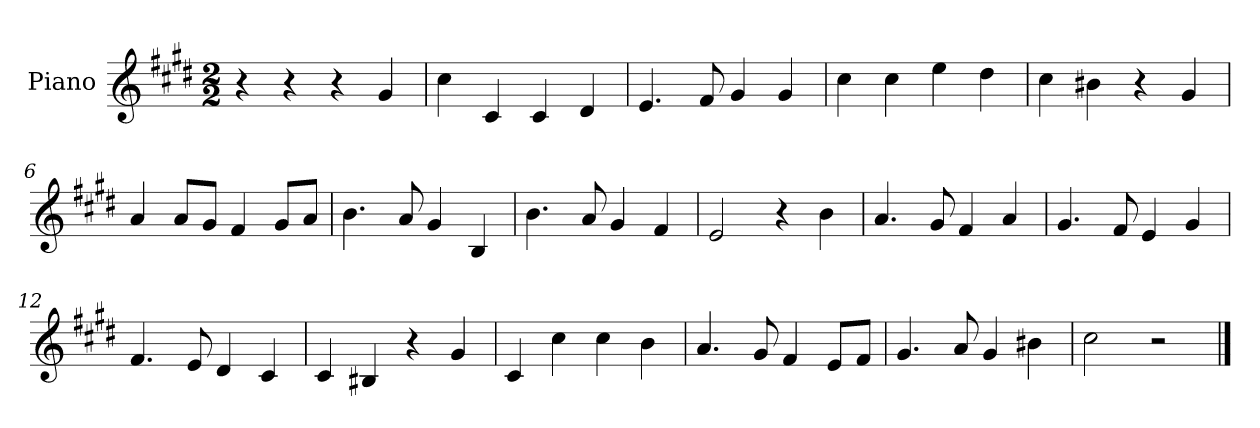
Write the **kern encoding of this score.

**kern
*part1
*staff1
*I"Piano
*I'Pno
*clefG2
*k[f#c#g#d#]
*c#:
*M2/2
=1
4r
4r
4r
4g#/
=2
4cc#\
4c#/
4c#/
4d#/
=3
4.e/
8f#/
4g#/
4g#/
=4
4cc#\
4cc#\
4ee\
4dd#\
=5
4cc#\
4b#X\
4r
4g#/
=6
4a/
8a/L
8g#/J
4f#/
8g#/L
8a/J
=7
4.b\
8a/
4g#/
4B/
=8
4.b\
8a/
4g#/
4f#/
=9
2e/
4r
4b\
=10
4.a/
8g#/
4f#/
4a/
=11
4.g#/
8f#/
4e/
4g#/
=12
4.f#/
8e/
4d#/
4c#/
=13
4c#/
4B#X/
4r
4g#/
=14
4c#/
4cc#\
4cc#\
4b\
=15
4.a/
8g#/
4f#/
8e/L
8f#/J
=16
4.g#/
8a/
4g#/
4b#X\
=17
2cc#\
2r
==
*-
